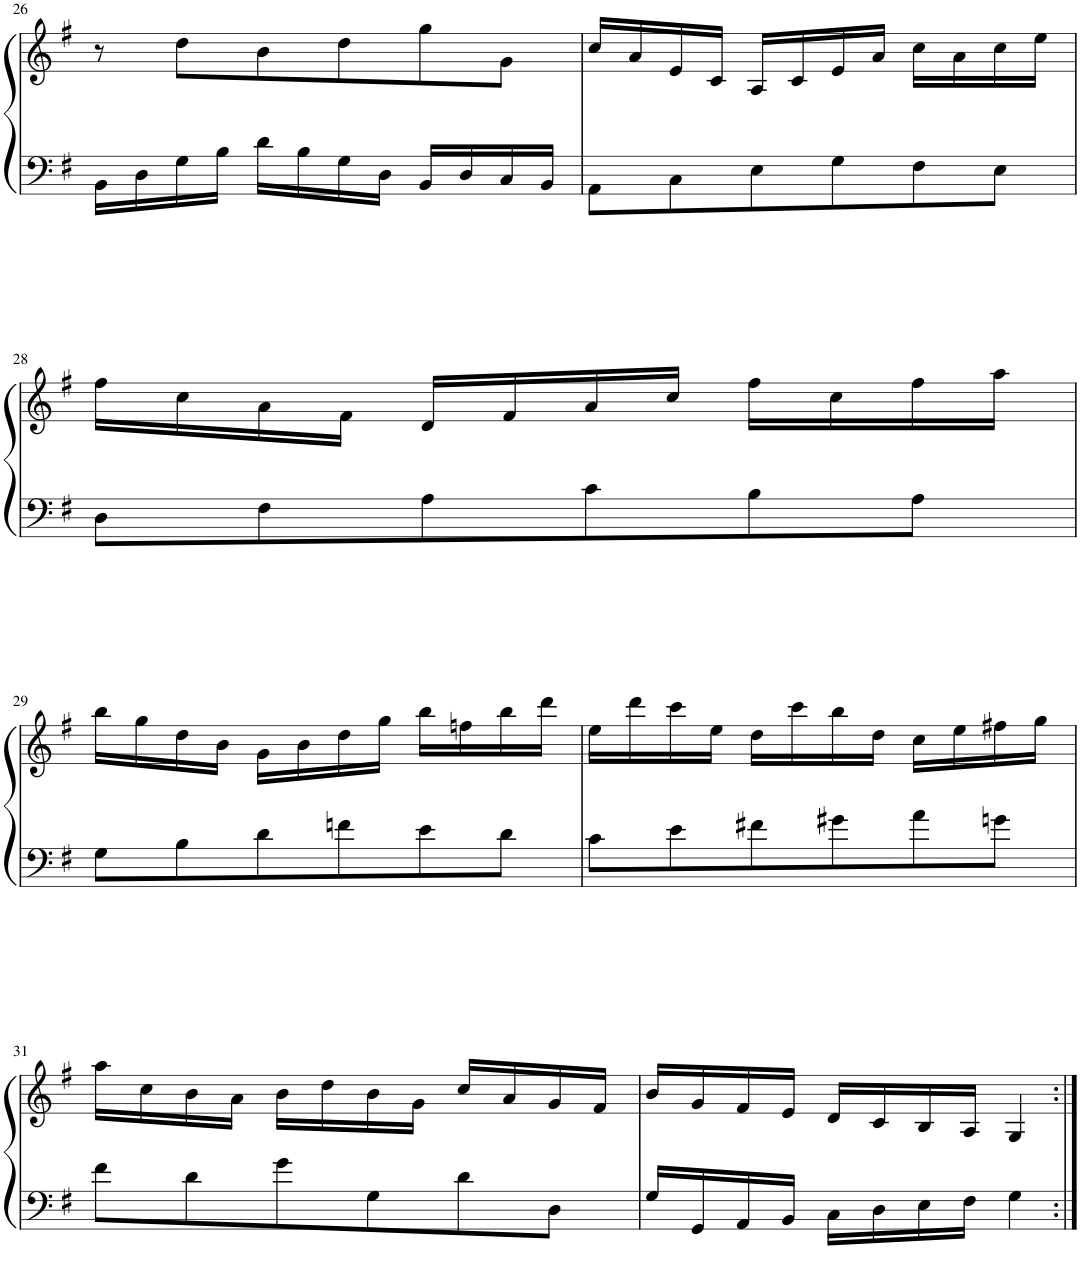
**kern	**kern
*part1	*part1
*staff2	*staff1
*I"Piano	*
*I'Pno	*
!!LO:PB:g=z
*clefF4	*clefG2
*k[f#]	*k[f#]
*M3/4	*M3/4
=26	=26
16BB\LL	8r
16D\	.
16G\	8dd\L
16B\JJ	.
16d\LL	8b\
16B\	.
16G\	8dd\
16D\JJ	.
16BB/LL	8gg\
16D/	.
16C/	8g\J
16BB/JJ	.
=27	=27
8AA\L	16cc/LL
.	16a/
8C\	16e/
.	16c/JJ
8E\	16A/LL
.	16c/
8G\	16e/
.	16a/JJ
8F#\	16cc\LL
.	16a\
8E\J	16cc\
.	16ee\JJ
!!LO:LB:g=z
=28	=28
8D\L	16ff#\LL
.	16cc\
8F#\	16a\
.	16f#\JJ
8A\	16d/LL
.	16f#/
8c\	16a/
.	16cc/JJ
8B\	16ff#\LL
.	16cc\
8A\J	16ff#\
.	16aa\JJ
!!LO:LB:g=z
=29	=29
8G\L	16bb\LL
.	16gg\
8B\	16dd\
.	16b\JJ
8d\	16g\LL
.	16b\
8fn\	16dd\
.	16gg\JJ
8e\	16bb\LL
.	16ffn\
8d\J	16bb\
.	16ddd\JJ
=30	=30
8c\L	16ee\LL
.	16ddd\
8e\	16ccc\
.	16ee\JJ
8f#X\	16dd\LL
.	16ccc\
8g#X\	16bb\
.	16dd\JJ
8a\	16cc\LL
.	16ee\
8gn\J	16ff#X\
.	16gg\JJ
!!LO:LB:g=z
=31	=31
8f#\L	16aa\LL
.	16cc\
8d\	16b\
.	16a\JJ
8g\	16b\LL
.	16dd\
8G\	16b\
.	16g\JJ
8d\	16cc/LL
.	16a/
8D\J	16g/
.	16f#/JJ
=32	=32
16G/LL	16b/LL
16GG/	16g/
16AA/	16f#/
16BB/JJ	16e/JJ
16C\LL	16d/LL
16D\	16c/
16E\	16B/
16F#\JJ	16A/JJ
4G\	4G/
=:|!	=:|!
*-	*-
